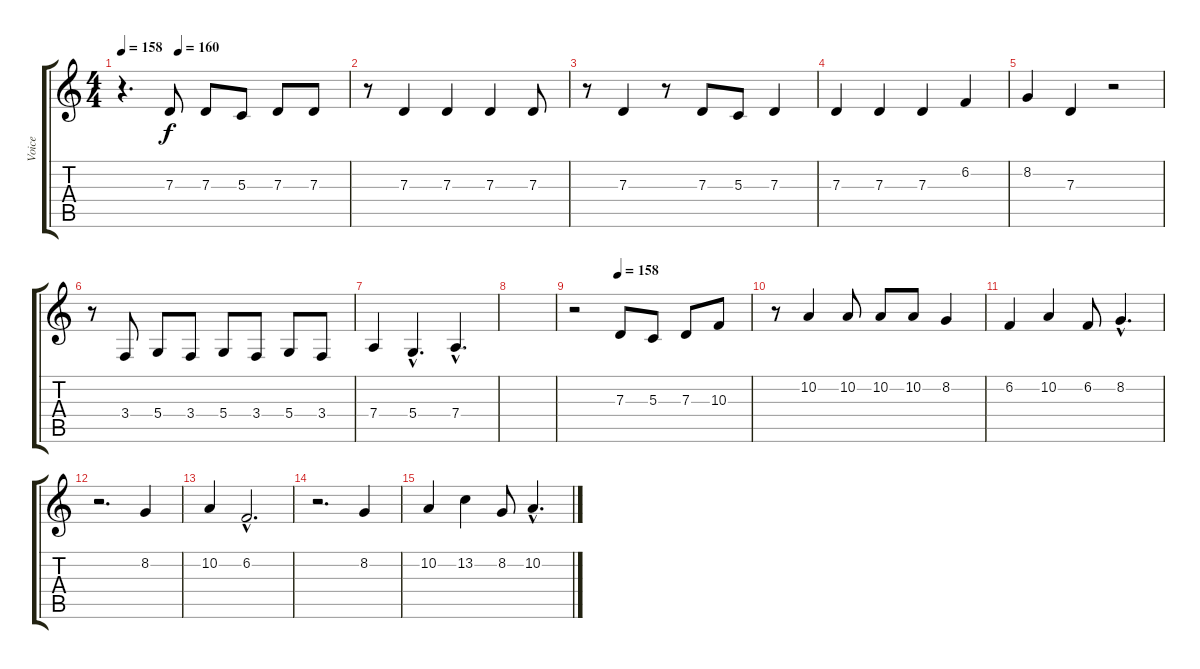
\track ("Voice" "Voice") {instrument synthvoice}
\staff {score tabs}
\tuning (E4 B3 G3 D3 A2 E2) {hide}
\ts (4 4)
\tempo 158
\tempo (160 0.25)
\clef g2
\ks c
r.4{d dy f} 7.3.8 7.3.8 5.3.8 7.3.8 7.3.8 |
r.8 7.3.4 7.3.4 7.3.4 7.3.8 |
r.8 7.3.4 r.8 7.3.8 5.3.8 7.3.4 |
7.3.4 7.3.4 7.3.4 6.2.4 |
8.2.4 7.3.4 r.2 |
r.8 3.4.8 5.4.8 3.4.8 5.4.8 3.4.8 5.4.8 3.4.8 |
7.4.4 5.4{hac}.4{d} 7.4{hac}.4{d} |
|
\tempo (158 0.25)
r.2 7.3.8 5.3.8 7.3.8 10.3.8 |
r.8 10.2.4 10.2.8 10.2.8 10.2.8 8.2.4 |
6.2.4 10.2.4 6.2.8 8.2{hac}.4{d} |
r.2{d} 8.2.4 |
10.2.4 6.2{hac}.2{d} |
r.2{d} 8.2.4 |
10.2.4 13.2.4 8.2.8 10.2{hac}.4{d}
